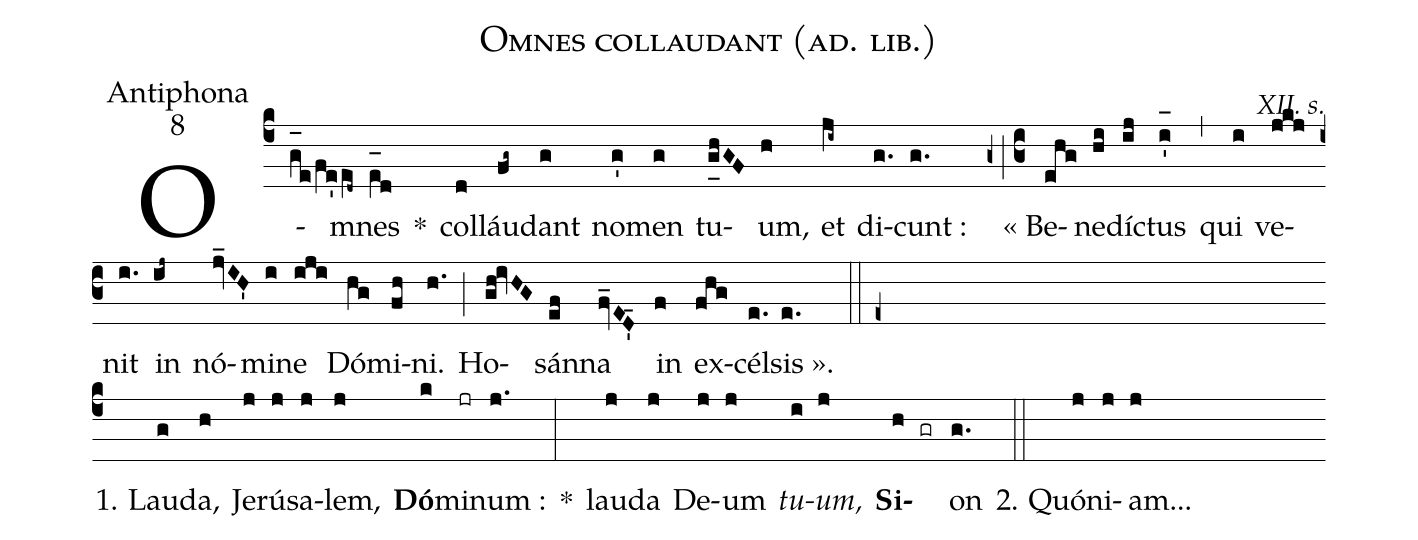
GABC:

name:Omnes collaudant (ad. lib.);
office-part:Antiphona;
mode:8;
commentary:XII. s.;
%%
(c4) O(g_[oh:h]e/fe'e[ll:1]d~)mnes(e_[oh:h][ll:1]d) *() col(d)láu(fg~)dant(g) no(g')men(g) tu(g_[uh:l]hGF)um,(h) et(ji~) di(g.)cunt :(g.) (z0;c3) « Be(ehg)ne(hi)dí(ij)ctus(i'_[oh:h]) (,) qui(i) ve(jkj)nit(i.) in(ij~) nó(jv_IH')mi(i)ne(iji) Dó(hg)mi(fh)ni.(h.) (;) Ho(gh!ivHG)sán(ef)na(fv_ED'_4) in(f) ex(fhg)cél(e.)sis ».(e.) (//:://e+c4Z-)
1. Lau(g)da,(h) Je(j)rú(j)sa(j)lem,(j) <b>Dó</b>(k)mi(jr)num :(j.) *(:) lau(j)da(j) De(j)um(j) <i>tu</i>(i)<i>um,</i>(j) <b>Si</b>(h)(gr)on(g.) (::) 2. Quó(j)ni(j)am...(j)
